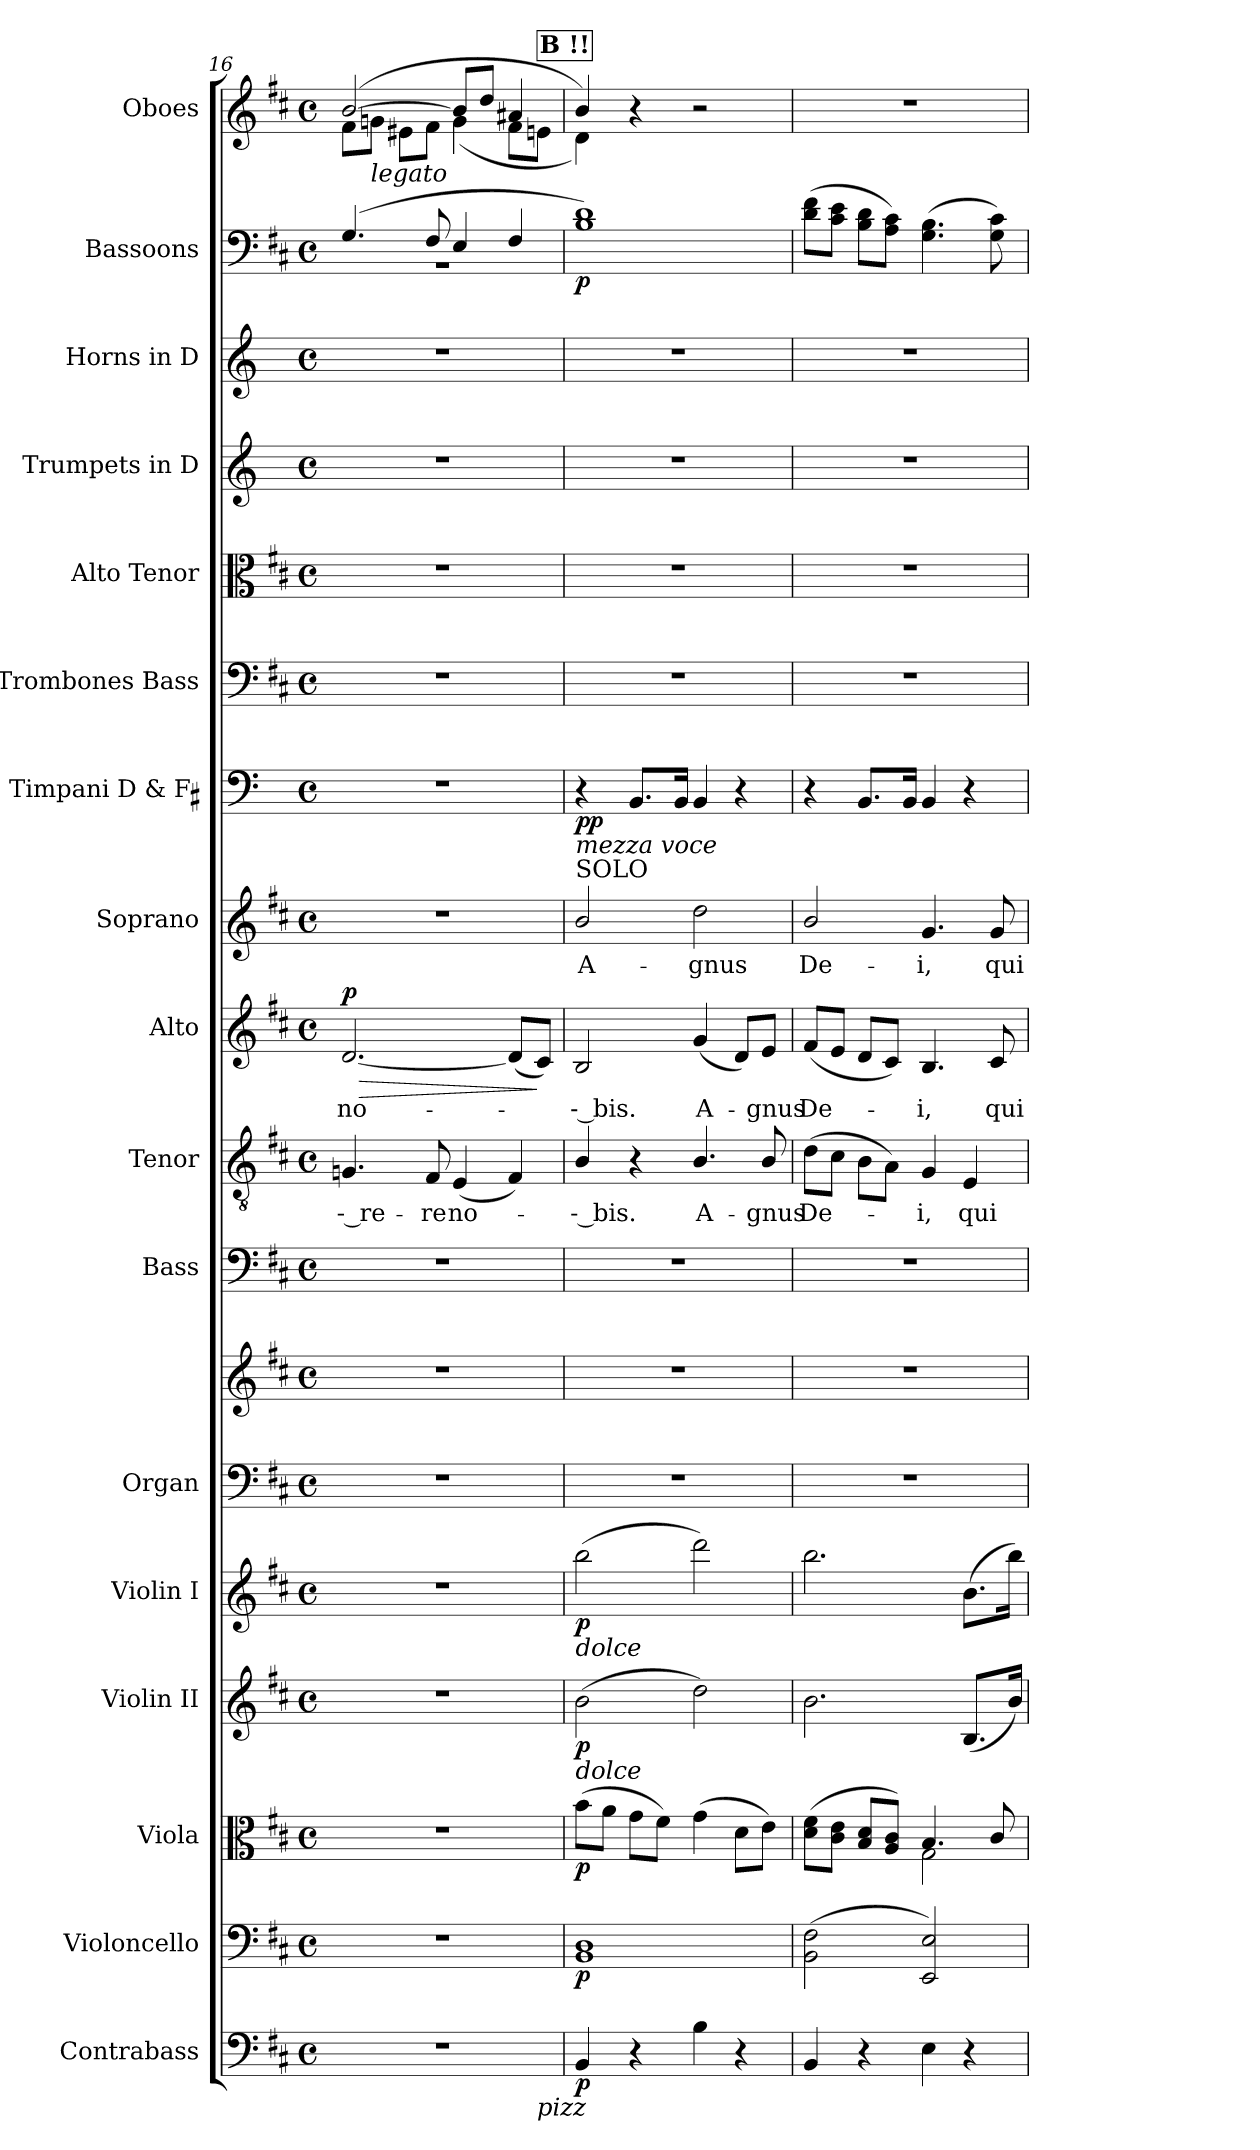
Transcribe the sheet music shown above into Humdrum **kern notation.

**kern	**dynam	**kern	**dynam	**kern	**dynam	**kern	**dynam	**kern	**dynam	**kern	**kern	**kern	**kern	**text	**kern	**text	**dynam	**kern	**text	**kern	**dynam	**kern	**kern	**kern	**kern	**kern	**dynam	**kern
*part17	*part17	*part16	*part16	*part15	*part15	*part14	*part14	*part13	*part13	*part12	*part12	*part11	*part10	*part10	*part9	*part9	*part9	*part8	*part8	*part7	*part7	*part6	*part5	*part4	*part3	*part2	*part2	*part1
*staff18	*staff18	*staff17	*staff17	*staff16	*staff16	*staff15	*staff15	*staff14	*staff14	*staff13	*staff12	*staff11	*staff10	*staff10	*staff9	*staff9	*staff9	*staff8	*staff8	*staff7	*staff7	*staff6	*staff5	*staff4	*staff3	*staff2	*staff2	*staff1
*I"Contrabass	*	*I"Violoncello	*	*I"Viola	*	*I"Violin II	*	*I"Violin I	*	*I"Organ	*	*I"Bass	*I"Tenor	*	*I"Alto	*	*	*I"Soprano	*	*I"Timpani D & F#	*	*I"Trombones  Bass	*I"Alto Tenor	*I"Trumpets in D	*I"Horns in D	*I"Bassoons	*	*I"Oboes
*I'Cb.	*	*I'Vc.	*	*I'Vla.	*	*I'Vln. II	*	*I'Vln. I	*	*I'Org.	*	*I'B.	*I'T.	*	*I'A.	*	*	*I'S.	*	*I'Timp.	*	*	*	*	*	*I'Bsn.	*	*I'Ob.
!!LO:PB:g=z
*clefF4	*	*clefF4	*	*clefC3	*	*clefG2	*	*clefG2	*	*clefF4	*clefG2	*clefF4	*clefGv2	*	*clefG2	*	*	*clefG2	*	*clefF4	*	*clefF4	*clefC3	*clefG2	*clefG2	*clefF4	*	*clefG2
*ITrd7c12	*	*	*	*	*	*	*	*	*	*	*	*	*ITrd7c12	*	*	*	*	*	*	*	*	*	*	*ITrd-1c-2	*ITrd6c10	*	*	*
*k[f#c#]	*	*k[f#c#]	*	*k[f#c#]	*	*k[f#c#]	*	*k[f#c#]	*	*k[f#c#]	*k[f#c#]	*k[f#c#]	*k[f#c#]	*	*k[f#c#]	*	*	*k[f#c#]	*	*k[]	*	*k[f#c#]	*k[f#c#]	*k[f#c#]	*k[f#c#]	*k[f#c#]	*	*k[f#c#]
*D:	*	*D:	*	*D:	*	*D:	*	*D:	*	*D:	*D:	*D:	*D:	*	*D:	*	*	*D:	*	*C:	*	*D:	*D:	*D:	*D:	*D:	*	*D:
*M4/4	*	*M4/4	*	*M4/4	*	*M4/4	*	*M4/4	*	*M4/4	*M4/4	*M4/4	*M4/4	*	*M4/4	*	*	*M4/4	*	*M4/4	*	*M4/4	*M4/4	*M4/4	*M4/4	*M4/4	*	*M4/4
*met(c)	*	*met(c)	*	*met(c)	*	*met(c)	*	*met(c)	*	*met(c)	*met(c)	*met(c)	*met(c)	*	*met(c)	*	*	*met(c)	*	*met(c)	*	*met(c)	*met(c)	*met(c)	*met(c)	*met(c)	*	*met(c)
=16	=16	=16	=16	=16	=16	=16	=16	=16	=16	=16	=16	=16	=16	=16	=16	=16	=16	=16	=16	=16	=16	=16	=16	=16	=16	=16	=16	=16
!	!	!	!	!	!	!	!	!	!	!	!	!	!	!LO:LY:b:color=#000000	!	!	!	!	!	!	!	!	!	!	!	!	!	!
!	!	!	!	!	!	!	!	!	!	!	!	!	!	!	!	!LO:LY:b:color=#000000	!LO:HP:b	!	!	!	!	!	!	!	!	!	!	!
*^	*	*	*	*	*	*	*	*	*	*	*	*	*	*	*	*	*	*	*	*	*	*	*	*	*	*^	*	*^
1r	2..ryy	.	1r	.	1r	.	1r	.	1r	.	1r	1r	1r	4.GGni/	-- re-	[2.di/	no-	> p	1r	.	1r	.	1r	1r	1r	1r	(4.Gi/	1r	.	([2bi/	8f#i\L
!	!	!	!	!	!	!	!	!	!	!	!	!	!	!	!	!	!	!	!	!	!	!	!	!	!	!	!	!	!	!	!LO:TX:b:i:t=legato
.	.	.	.	.	.	.	.	.	.	.	.	.	.	.	.	.	.	.	.	.	.	.	.	.	.	.	.	.	.	.	8gni\J
.	.	.	.	.	.	.	.	.	.	.	.	.	.	.	.	.	.	.	.	.	.	.	.	.	.	.	.	.	.	.	8e#Xi\L
!	!	!	!	!	!	!	!	!	!	!	!	!	!	!	!LO:LY:b:color=#000000	!	!	!	!	!	!	!	!	!	!	!	!	!	!	!	!
.	.	.	.	.	.	.	.	.	.	.	.	.	.	8FF#i/	-re	.	.	.	.	.	.	.	.	.	.	.	8F#i/	.	.	.	8f#i\J
!	!	!	!	!	!	!	!	!	!	!	!	!	!	!	!LO:LY:b:color=#000000	!	!	!	!	!	!	!	!	!	!	!	!	!	!	!	!
.	.	.	.	.	.	.	.	.	.	.	.	.	.	(4EEi/	no-	.	.	.	.	.	.	.	.	.	.	.	4Ei/	.	.	8bi/L]	(4gi\
.	.	.	.	.	.	.	.	.	.	.	.	.	.	.	.	.	.	.	.	.	.	.	.	.	.	.	.	.	.	8ddi/J	.
.	.	.	.	.	.	.	.	.	.	.	.	.	.	4FF#i/)	.	(8di/L]	.	.	.	.	.	.	.	.	.	.	4F#i/	.	.	4a#Xi/	8f#i\L
!	!LO:TX:b:i:t=pizz	!	!	!	!	!	!	!	!	!	!	!	!	!	!	!	!	!	!	!	!	!	!	!	!	!	!	!	!	!	!
.	8ryy	.	.	.	.	.	.	.	.	.	.	.	.	.	.	8c#i/J)	.	]	.	.	.	.	.	.	.	.	.	.	.	.	8eni\J
*v	*v	*	*	*	*	*	*	*	*	*	*	*	*	*	*	*	*	*	*	*	*	*	*	*	*	*	*v	*v	*	*	*
!!LO:REH:place=s1:B:color=#000000:enc=box:fs=18.8792:t=B	!!
=17	=17	=17	=17	=17	=17	=17	=17	=17	=17	=17	=17	=17	=17	=17	=17	=17	=17	=17	=17	=17	=17	=17	=17	=17	=17	=17	=17	=17	=17
*^	*	*	*	*	*	*	*	*	*	*	*	*	*	*	*	*	*	*	*	*	*	*	*	*	*	*	*	*	*
!	!	!	!	!	!	!	!	!	!	!	!	!	!	!	!LO:LY:b:color=#000000	!	!	!	!	!	!	!	!	!	!	!	!	!	!	!
*v	*v	*	*	*	*	*	*	*	*	*	*	*	*	*	*	*	*	*	*	*	*	*	*	*	*	*	*	*	*	*
*^	*	*	*	*	*	*	*	*	*	*	*	*	*	*	*	*	*	*	*	*	*	*	*	*	*	*	*	*	*
!	!	!	!	!	!	!	!	!	!	!	!	!	!	!	!	!	!LO:LY:b:color=#000000	!	!	!	!	!	!	!	!	!	!	!	!	!
*v	*v	*	*	*	*	*	*	*	*	*	*	*	*	*	*	*	*	*	*	*	*	*	*	*	*	*	*	*	*	*
*^	*	*	*	*	*	*	*	*	*	*	*	*	*	*	*	*	*	*	*	*	*	*	*	*	*	*	*	*	*
!	!	!	!	!	!	!	!	!	!	!	!	!	!	!	!	!	!	!	!LO:TX:a:t=SOLO	!	!	!	!	!	!	!	!	!	!	!
!	!	!	!	!	!	!	!	!	!	!	!	!	!	!	!	!	!	!	!LO:TX:a:i:t=mezza voce	!	!	!	!	!	!	!	!	!	!	!
!	!	!	!	!	!	!	!	!	!LO:TX:b:i:t=dolce	!	!	!	!	!	!	!	!	!	!	!	!	!	!	!	!	!	!	!	!	!
!	!	!	!	!	!	!	!LO:TX:b:i:t=dolce	!	!	!	!	!	!	!	!	!	!	!	!	!	!	!	!	!	!	!	!	!	!	!
!	!	!	!	!	!	!	!	!	!	!	!	!	!	!	!	!	!	!	!	!LO:LY:b:color=#000000	!	!	!	!	!	!	!	!	!	!
*v	*v	*	*	*	*	*	*	*	*	*	*	*	*	*	*	*	*	*	*	*	*	*	*	*	*	*	*	*	*	*
4BBBi/	p	1BBi 1Di	p	(8bi\L	p	(2bi\	p	(2bbi\	p	1r	1r	1r	4BBi/	-- bis.	2Bi/	-- bis.	.	2bi/	A-	4r	pp	1r	1r	1r	1r	1Bi 1di)	p	4bi/)	4di\)
.	.	.	.	8ai\J	.	.	.	.	.	.	.	.	.	.	.	.	.	.	.	.	.	.	.	.	.	.	.	.	.
4r	.	.	.	8gi\L	.	.	.	.	.	.	.	.	4r	.	.	.	.	.	.	8.BBi/L	.	.	.	.	.	.	.	4r	2.ryy
.	.	.	.	8f#i\J)	.	.	.	.	.	.	.	.	.	.	.	.	.	.	.	.	.	.	.	.	.	.	.	.	.
.	.	.	.	.	.	.	.	.	.	.	.	.	.	.	.	.	.	.	.	16BBi/Jk	.	.	.	.	.	.	.	.	.
!	!	!	!	!	!	!	!	!	!	!	!	!	!	!LO:LY:b:color=#000000	!	!	!	!	!	!	!	!	!	!	!	!	!	!	!
!	!	!	!	!	!	!	!	!	!	!	!	!	!	!	!	!LO:LY:b:color=#000000	!	!	!	!	!	!	!	!	!	!	!	!	!
!	!	!	!	!	!	!	!	!	!	!	!	!	!	!	!	!	!	!	!LO:LY:b:color=#000000	!	!	!	!	!	!	!	!	!	!
4BBi\	.	.	.	(4gi\	.	2ddi\)	.	2dddi\)	.	.	.	.	4.BBi/	A-	(4gi/	A-	.	2ddi\	-gnus	4BBi/	.	.	.	.	.	.	.	2r	.
4r	.	.	.	8di\L	.	.	.	.	.	.	.	.	.	.	8di/L)	.	.	.	.	4r	.	.	.	.	.	.	.	.	.
!	!	!	!	!	!	!	!	!	!	!	!	!	!	!LO:LY:b:color=#000000	!	!	!	!	!	!	!	!	!	!	!	!	!	!	!
!	!	!	!	!	!	!	!	!	!	!	!	!	!	!	!	!LO:LY:b:color=#000000	!	!	!	!	!	!	!	!	!	!	!	!	!
.	.	.	.	8ei\J)	.	.	.	.	.	.	.	.	8BBi/	-gnus	8ei/J	-gnus	.	.	.	.	.	.	.	.	.	.	.	.	.
*	*	*	*	*	*	*	*	*	*	*	*	*	*	*	*	*	*	*	*	*	*	*	*	*	*	*	*	*v	*v
=18	=18	=18	=18	=18	=18	=18	=18	=18	=18	=18	=18	=18	=18	=18	=18	=18	=18	=18	=18	=18	=18	=18	=18	=18	=18	=18	=18	=18
*	*	*	*	*^	*	*	*	*	*	*	*	*	*	*	*	*	*	*	*	*	*	*	*	*	*	*	*	*
!	!	!	!	!	!	!	!	!	!	!	!	!	!	!	!LO:LY:b:color=#000000	!	!	!	!	!	!	!	!	!	!	!	!	!	!
!	!	!	!	!	!	!	!	!	!	!	!	!	!	!	!	!	!LO:LY:b:color=#000000	!	!	!	!	!	!	!	!	!	!	!	!
!	!	!	!	!	!	!	!	!	!	!	!	!	!	!	!	!	!	!	!	!LO:LY:b:color=#000000	!	!	!	!	!	!	!	!	!
4BBBi/	.	(2BBi\ 2F#i	.	(8di\ 8f#i\L	2ryy	.	2.bi\	.	2.bbi\	.	1r	1r	1r	(8Di\L	De-	(8f#i/L	De-	.	2bi/	De-	4r	.	1r	1r	1r	1r	(8di\ 8f#i\L	.	1r
.	.	.	.	8c#i\ 8ei\J	.	.	.	.	.	.	.	.	.	8C#i\J	.	8ei/J	.	.	.	.	.	.	.	.	.	.	8c#i\ 8ei\J	.	.
4r	.	.	.	8Bi/ 8di/L	.	.	.	.	.	.	.	.	.	8BBi\L	.	8di/L	.	.	.	.	8.BBi/L	.	.	.	.	.	8Bi\ 8di\L	.	.
.	.	.	.	8Ai/ 8c#i/J)	.	.	.	.	.	.	.	.	.	8AAi\J)	.	8c#i/J)	.	.	.	.	.	.	.	.	.	.	8Ai\ 8c#i\J)	.	.
.	.	.	.	.	.	.	.	.	.	.	.	.	.	.	.	.	.	.	.	.	16BBi/Jk	.	.	.	.	.	.	.	.
!	!	!	!	!	!	!	!	!	!	!	!	!	!	!	!LO:LY:b:color=#000000	!	!	!	!	!	!	!	!	!	!	!	!	!	!
!	!	!	!	!	!	!	!	!	!	!	!	!	!	!	!	!	!LO:LY:b:color=#000000	!	!	!	!	!	!	!	!	!	!	!	!
!	!	!	!	!	!	!	!	!	!	!	!	!	!	!	!	!	!	!	!	!LO:LY:b:color=#000000	!	!	!	!	!	!	!	!	!
4EEi\	.	2EEi/ 2Ei)	.	4.Bi/	2Gi\	.	.	.	.	.	.	.	.	4GGi/	-i,	4.Bi/	-i,	.	4.gi/	-i,	4BBi/	.	.	.	.	.	(4.Gi\ 4.Bi	.	.
!	!	!	!	!	!	!	!	!	!	!	!	!	!	!	!LO:LY:b:color=#000000	!	!	!	!	!	!	!	!	!	!	!	!	!	!
4r	.	.	.	.	.	.	(8.Bi/L	.	(8.bi\L	.	.	.	.	4EEi/	qui	.	.	.	.	.	4r	.	.	.	.	.	.	.	.
!	!	!	!	!	!	!	!	!	!	!	!	!	!	!	!	!	!LO:LY:b:color=#000000	!	!	!	!	!	!	!	!	!	!	!	!
!	!	!	!	!	!	!	!	!	!	!	!	!	!	!	!	!	!	!	!	!LO:LY:b:color=#000000	!	!	!	!	!	!	!	!	!
.	.	.	.	8c#i/	.	.	.	.	.	.	.	.	.	.	.	8c#i/	qui	.	8gi/	qui	.	.	.	.	.	.	8Gi\ 8c#i)	.	.
.	.	.	.	.	.	.	16bi/Jk)	.	16bbi\Jk)	.	.	.	.	.	.	.	.	.	.	.	.	.	.	.	.	.	.	.	.
*	*	*	*	*v	*v	*	*	*	*	*	*	*	*	*	*	*	*	*	*	*	*	*	*	*	*	*	*	*	*
=	=	=	=	=	=	=	=	=	=	=	=	=	=	=	=	=	=	=	=	=	=	=	=	=	=	=	=	=
*-	*-	*-	*-	*-	*-	*-	*-	*-	*-	*-	*-	*-	*-	*-	*-	*-	*-	*-	*-	*-	*-	*-	*-	*-	*-	*-	*-	*-
